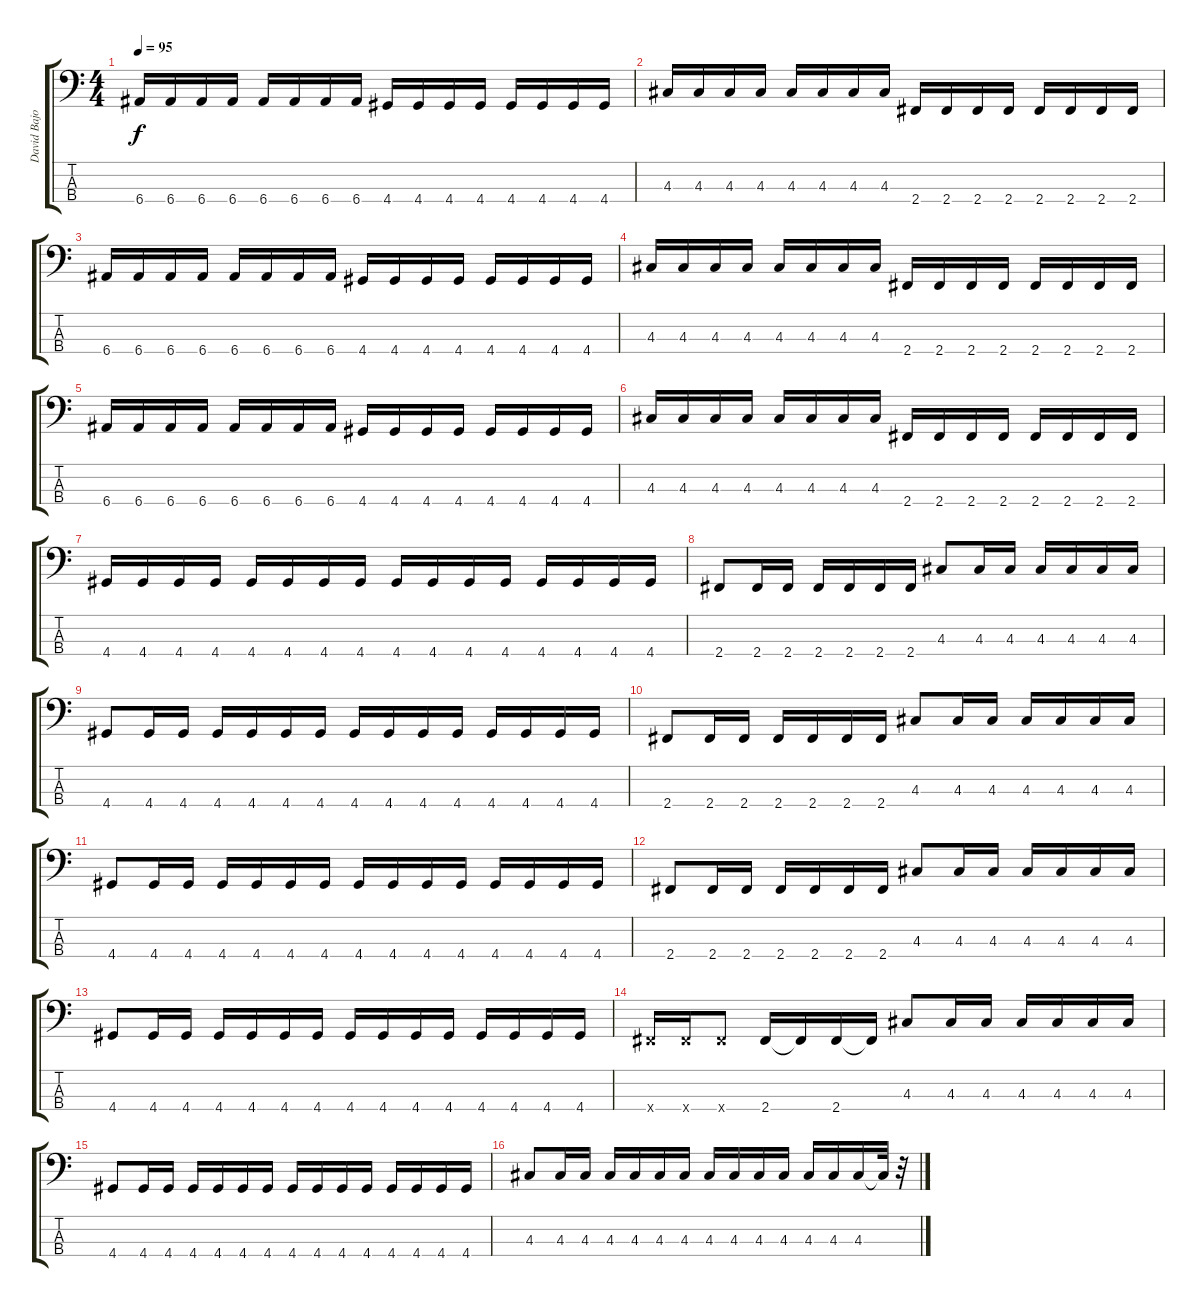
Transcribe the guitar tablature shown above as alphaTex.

\track ("David Bajo" "David Bajo") {instrument electricbasspick}
\staff {score tabs}
\tuning (G2 D2 A1 E1) {hide}
\ts (4 4)
\tempo 95
\clef f4
\ks c
6.4.16{dy f} 6.4.16 6.4.16 6.4.16 6.4.16 6.4.16 6.4.16 6.4.16 4.4.16 4.4.16 4.4.16 4.4.16 4.4.16 4.4.16 4.4.16 4.4.16 |
4.3.16 4.3.16 4.3.16 4.3.16 4.3.16 4.3.16 4.3.16 4.3.16 2.4.16 2.4.16 2.4.16 2.4.16 2.4.16 2.4.16 2.4.16 2.4.16 |
6.4.16 6.4.16 6.4.16 6.4.16 6.4.16 6.4.16 6.4.16 6.4.16 4.4.16 4.4.16 4.4.16 4.4.16 4.4.16 4.4.16 4.4.16 4.4.16 |
4.3.16 4.3.16 4.3.16 4.3.16 4.3.16 4.3.16 4.3.16 4.3.16 2.4.16 2.4.16 2.4.16 2.4.16 2.4.16 2.4.16 2.4.16 2.4.16 |
6.4.16 6.4.16 6.4.16 6.4.16 6.4.16 6.4.16 6.4.16 6.4.16 4.4.16 4.4.16 4.4.16 4.4.16 4.4.16 4.4.16 4.4.16 4.4.16 |
4.3.16 4.3.16 4.3.16 4.3.16 4.3.16 4.3.16 4.3.16 4.3.16 2.4.16 2.4.16 2.4.16 2.4.16 2.4.16 2.4.16 2.4.16 2.4.16 |
4.4.16 4.4.16 4.4.16 4.4.16 4.4.16 4.4.16 4.4.16 4.4.16 4.4.16 4.4.16 4.4.16 4.4.16 4.4.16 4.4.16 4.4.16 4.4.16 |
2.4.8 2.4.16 2.4.16 2.4.16 2.4.16 2.4.16 2.4.16 4.3.8 4.3.16 4.3.16 4.3.16 4.3.16 4.3.16 4.3.16 |
4.4.8 4.4.16 4.4.16 4.4.16 4.4.16 4.4.16 4.4.16 4.4.16 4.4.16 4.4.16 4.4.16 4.4.16 4.4.16 4.4.16 4.4.16 |
2.4.8 2.4.16 2.4.16 2.4.16 2.4.16 2.4.16 2.4.16 4.3.8 4.3.16 4.3.16 4.3.16 4.3.16 4.3.16 4.3.16 |
4.4.8 4.4.16 4.4.16 4.4.16 4.4.16 4.4.16 4.4.16 4.4.16 4.4.16 4.4.16 4.4.16 4.4.16 4.4.16 4.4.16 4.4.16 |
2.4.8 2.4.16 2.4.16 2.4.16 2.4.16 2.4.16 2.4.16 4.3.8 4.3.16 4.3.16 4.3.16 4.3.16 4.3.16 4.3.16 |
4.4.8 4.4.16 4.4.16 4.4.16 4.4.16 4.4.16 4.4.16 4.4.16 4.4.16 4.4.16 4.4.16 4.4.16 4.4.16 4.4.16 4.4.16 |
2.4{x}.16 2.4{x}.16 2.4{x}.8 2.4.16 2.4{t}.16 2.4.16 2.4{t}.16 4.3.8 4.3.16 4.3.16 4.3.16 4.3.16 4.3.16 4.3.16 |
4.4.8 4.4.16 4.4.16 4.4.16 4.4.16 4.4.16 4.4.16 4.4.16 4.4.16 4.4.16 4.4.16 4.4.16 4.4.16 4.4.16 4.4.16 |
4.3.8 4.3.16 4.3.16 4.3.16 4.3.16 4.3.16 4.3.16 4.3.16 4.3.16 4.3.16 4.3.16 4.3.16 4.3.16 4.3.16 4.3{t}.32 r.32
